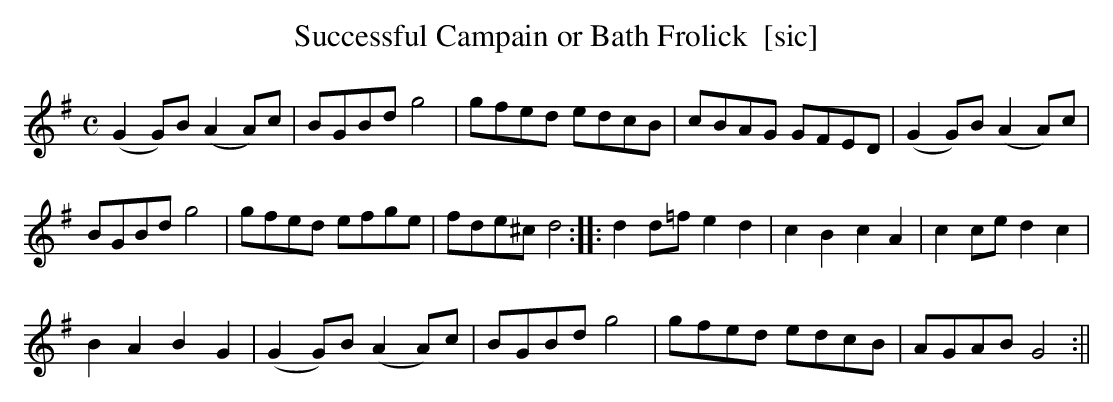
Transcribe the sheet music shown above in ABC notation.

X:1
T:Successful Campain or Bath Frolick  [sic]
M:C
L:1/8
K:G
(G2 G)B (A2 A)c|BGBd g4|gfed edcB|cBAG GFED|(G2 G)B (A2 A)c|
BGBd g4|gfed efge|fde^c d4::d2 d=f e2 d2|c2B2c2A2|c2 ce d2c2|
B2A2B2G2|(G2 G)B (A2 A)c|BGBd g4|gfed edcB|AGAB G4:||
